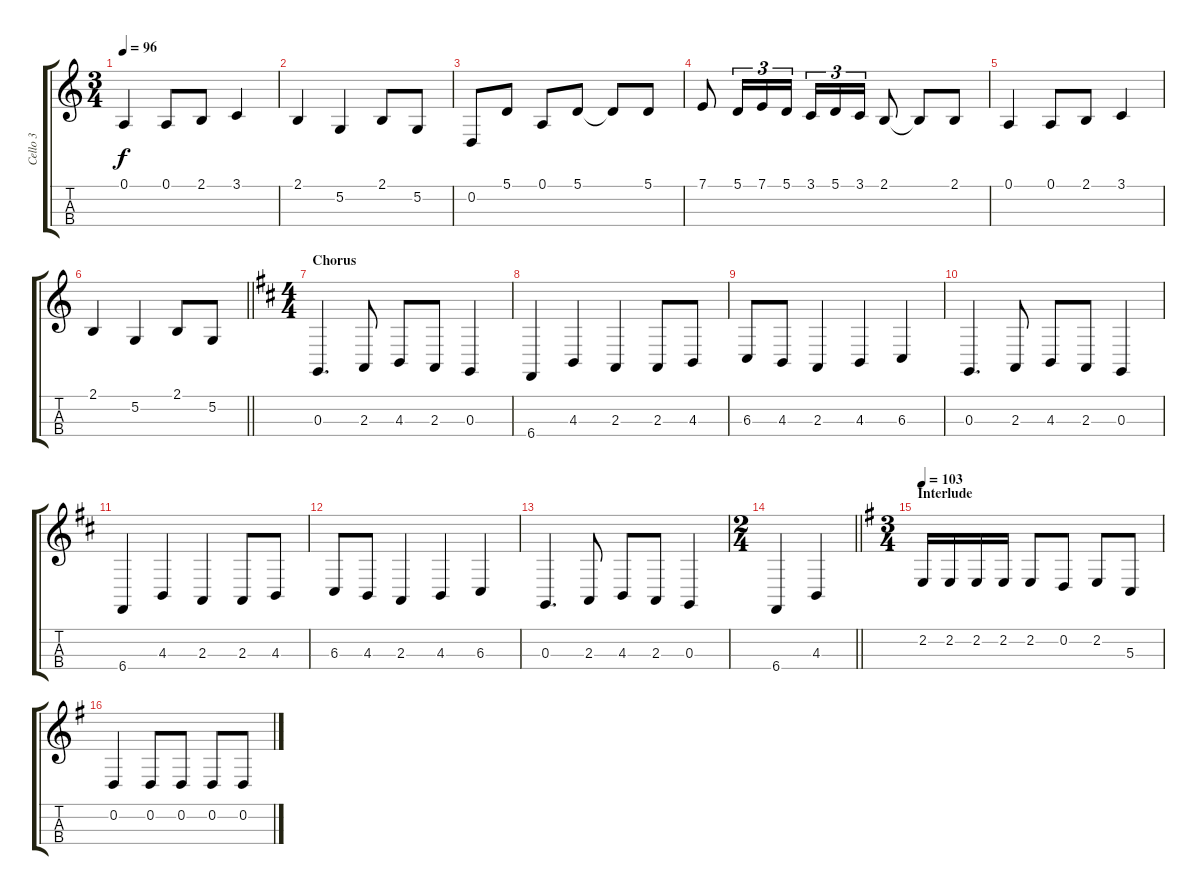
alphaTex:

\track ("Cello 3" "Cello 3") {instrument cello}
\staff {score tabs}
\tuning (A3 D3 G2 C2) {hide}
\ts (3 4)
\tempo 96
\clef g2
\ks c
0.1.4{dy f} 0.1.8 2.1.8 3.1.4 |
2.1.4 5.2.4 2.1.8 5.2.8 |
0.2.8 5.1.8 0.1.8 5.1.8 5.1{t}.8 5.1.8 |
7.1.8 5.1.16{tu (3 2)} 7.1.16{tu (3 2)} 5.1.16{tu (3 2)} 3.1.16{tu (3 2)} 5.1.16{tu (3 2)} 3.1.16{tu (3 2)} 2.1.8 2.1{t}.8 2.1.8 |
0.1.4 0.1.8 2.1.8 3.1.4 |
\barLineRight lightlight
2.1.4 5.2.4 2.1.8 5.2.8 |
\ts (4 4)
\section ("" "Chorus")
\ks d
0.3.4{d} 2.3.8 4.3.8 2.3.8 0.3.4 |
6.4.4 4.3.4 2.3.4 2.3.8 4.3.8 |
6.3.8 4.3.8 2.3.4 4.3.4 6.3.4 |
0.3.4{d} 2.3.8 4.3.8 2.3.8 0.3.4 |
6.4.4 4.3.4 2.3.4 2.3.8 4.3.8 |
6.3.8 4.3.8 2.3.4 4.3.4 6.3.4 |
0.3.4{d} 2.3.8 4.3.8 2.3.8 0.3.4 |
\ts (2 4)
\barLineRight lightlight
6.4.4 4.3.4 |
\ts (3 4)
\section ("" "Interlude")
\tempo 103
\ks g
2.2.16 2.2.16 2.2.16 2.2.16 2.2.8 0.2.8 2.2.8 5.3.8 |
0.2.4 0.2.8 0.2.8 0.2.8 0.2.8
